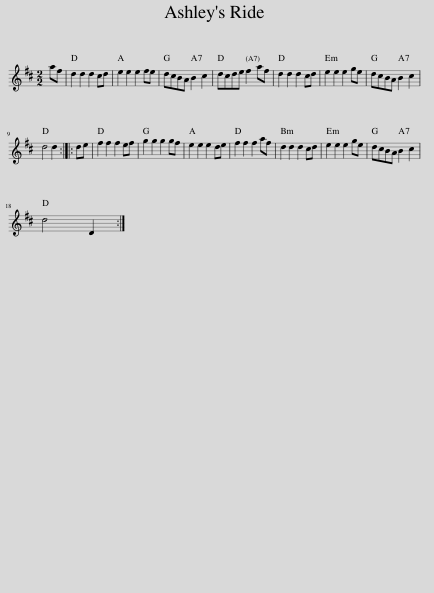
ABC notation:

X:1
L:1/8
M:2/2
I:linebreak $
K:D
V:1 treble
V:1
 af | d2 d2 d2 cd | e2 e2 e2 fe | dcBA B2 c2 | dcde f2 af | %5
 d2 d2 d2 cd | e2 e2 e2 ge | dcBA B2 c2 |$ d4 d2 :: de | %10
 f2 f2 f2 ef | g2 g2 g2 gf | e2 e2 e2 de | f2 f2 f2 af | d2 d2 d2 cd | %15
 e2 e2 e2 ge | dcBA B2 c2 |$ d4 D2 :| %18
